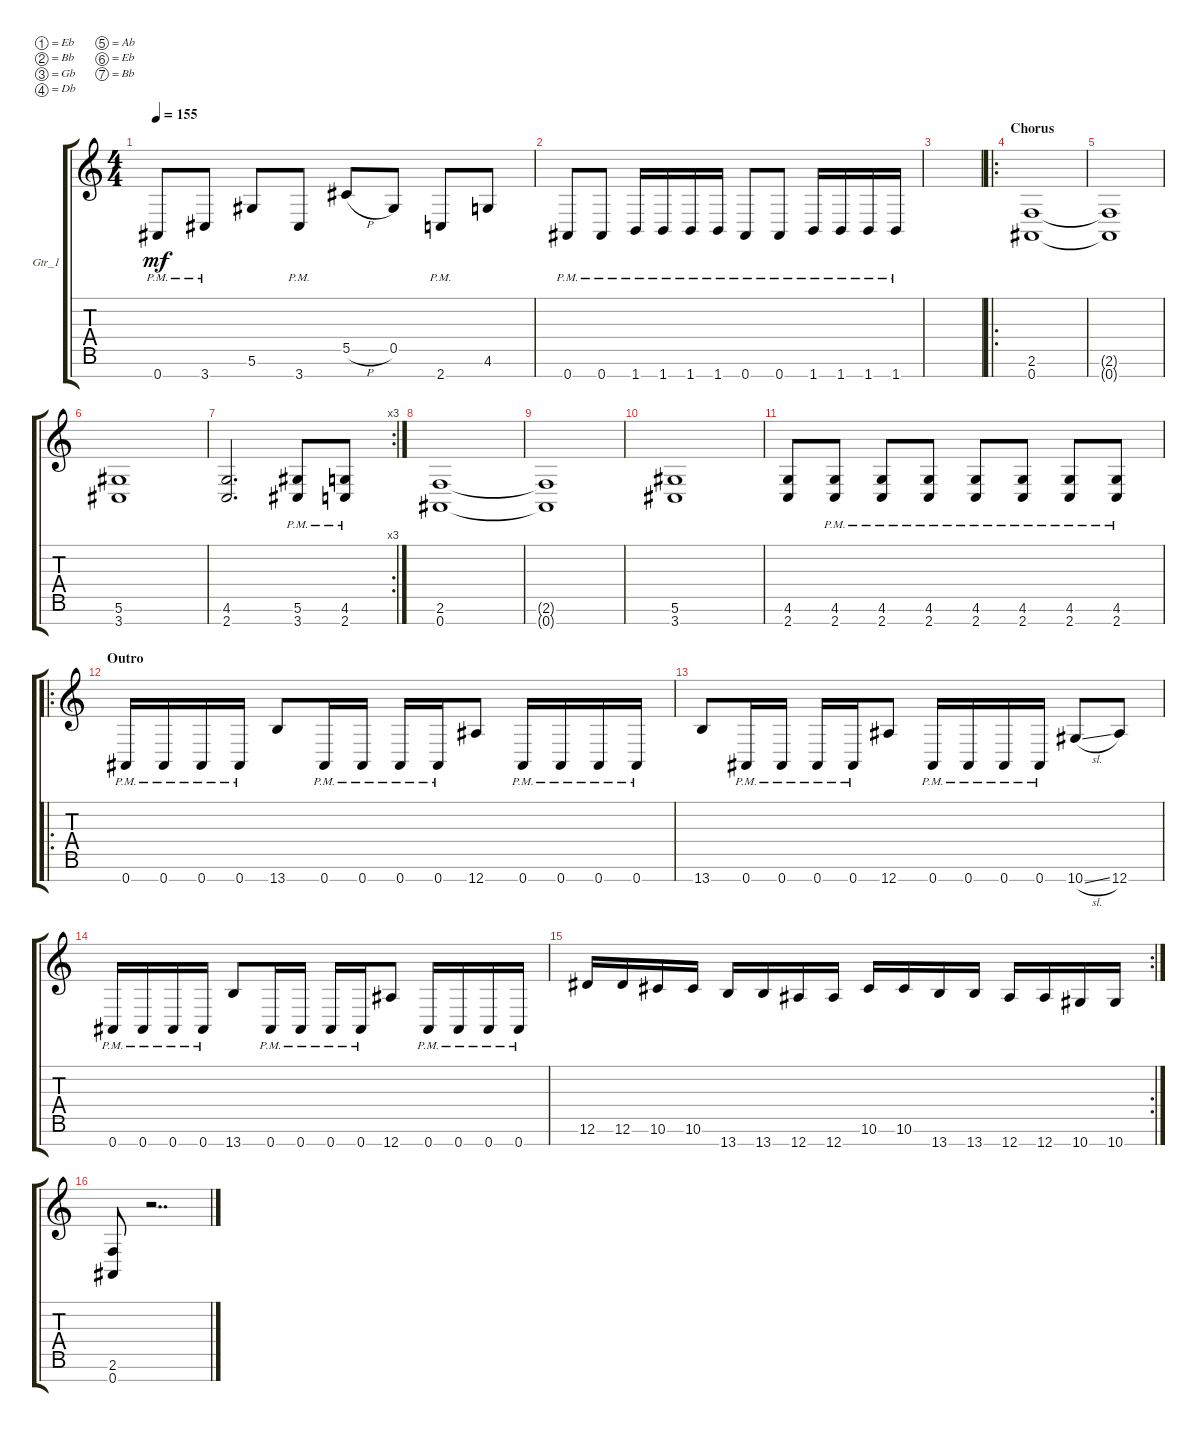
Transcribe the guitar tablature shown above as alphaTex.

\defaultSystemsLayout 4
\bracketExtendMode groupsimilarinstruments
\firstSystemTrackNameOrientation horizontal
\otherSystemsTrackNameOrientation horizontal
\track ("Gtr_1" "Gtr_1") {instrument distortionguitar}
\staff {score tabs}
\tuning (Eb4 Bb3 Gb3 Db3 Ab2 Eb2 Bb1)
\ts (4 4)
\tempo 155
\clef g2
\scale
0.483573
\ks c
0.7{pm}.8{dy mf} 3.7{pm}.8 5.6.8 3.7{pm}.8 5.5{h}.8 0.5.8 2.7{pm}.8 4.6.8 |
\scale
0.565415 0.7{pm}.8 0.7{pm}.8 1.7{pm}.16 1.7{pm}.16 1.7{pm}.16 1.7{pm}.16 0.7{pm}.8 0.7{pm}.8 1.7{pm}.16 1.7{pm}.16 1.7{pm}.16 1.7{pm}.16 |
\scale
0.433566 |
\ro
\section ("" "Chorus")
(0.7 2.6).1 |
(0.7{t} 2.6{t}).1 |
(3.7 5.6).1 |
\rc 3
(2.7 4.6).2{d} (3.7{pm} 5.6{pm}).8 (2.7{pm} 4.6{pm}).8 |
(0.7 2.6).1 |
(0.7{t} 2.6{t}).1 |
(3.7 5.6).1 |
(2.7 4.6).8 (2.7{pm} 4.6{pm}).8 (2.7{pm} 4.6{pm}).8 (2.7{pm} 4.6{pm}).8 (2.7{pm} 4.6{pm}).8 (2.7{pm} 4.6{pm}).8 (2.7{pm} 4.6{pm}).8 (2.7{pm} 4.6{pm}).8 |
\ro
\section ("" "Outro")
0.7{pm}.16 0.7{pm}.16 0.7{pm}.16 0.7{pm}.16 13.7.8 0.7{pm}.16 0.7{pm}.16 0.7{pm}.16 0.7{pm}.16 12.7.8 0.7{pm}.16 0.7{pm}.16 0.7{pm}.16 0.7{pm}.16 |
13.7.8 0.7{pm}.16 0.7{pm}.16 0.7{pm}.16 0.7{pm}.16 12.7.8 0.7{pm}.16 0.7{pm}.16 0.7{pm}.16 0.7{pm}.16 10.7{sl}.8 12.7.8 |
0.7{pm}.16 0.7{pm}.16 0.7{pm}.16 0.7{pm}.16 13.7.8 0.7{pm}.16 0.7{pm}.16 0.7{pm}.16 0.7{pm}.16 12.7.8 0.7{pm}.16 0.7{pm}.16 0.7{pm}.16 0.7{pm}.16 |
\rc 2
12.6.16 12.6.16 10.6.16 10.6.16 13.7.16 13.7.16 12.7.16 12.7.16 10.6.16 10.6.16 13.7.16 13.7.16 12.7.16 12.7.16 10.7.16 10.7.16 |
(0.7 2.6).8 r.2{dd}
